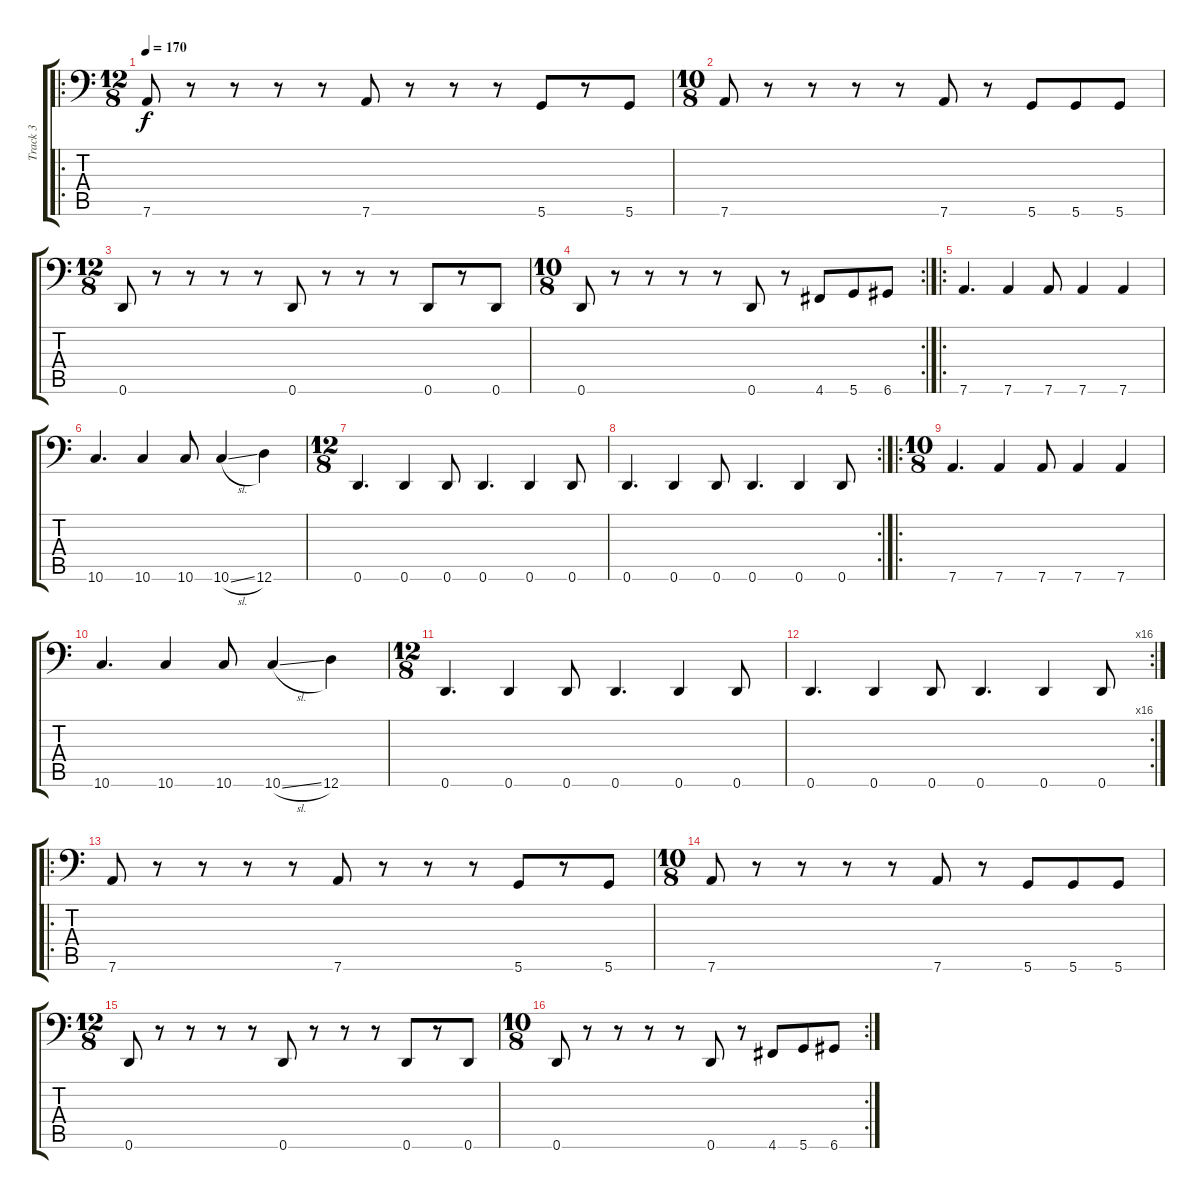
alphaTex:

\track ("Track 3" "Track 3") {instrument electricbasspick}
\staff {score tabs}
\tuning (E3 B2 G2 D2 A1 D1) {hide}
\ro
\ts (12 8)
\tempo 170
\clef f4
\ks c
7.6.8{dy f} r.8 r.8 r.8 r.8 7.6.8 r.8 r.8 r.8 5.6.8 r.8 5.6.8 |
\ts (10 8)
7.6.8 r.8 r.8 r.8 r.8 7.6.8 r.8 5.6.8 5.6.8 5.6.8 |
\ts (12 8)
0.6.8 r.8 r.8 r.8 r.8 0.6.8 r.8 r.8 r.8 0.6.8 r.8 0.6.8 |
\rc 2
\ts (10 8)
0.6.8 r.8 r.8 r.8 r.8 0.6.8 r.8 4.6.8 5.6.8 6.6.8 |
\ro
7.6.4{d} 7.6.4 7.6.8 7.6.4 7.6.4 |
10.6.4{d} 10.6.4 10.6.8 10.6{sl}.4 12.6.4 |
\ts (12 8)
0.6.4{d} 0.6.4 0.6.8 0.6.4{d} 0.6.4 0.6.8 |
\rc 2
0.6.4{d} 0.6.4 0.6.8 0.6.4{d} 0.6.4 0.6.8 |
\ro
\ts (10 8)
7.6.4{d} 7.6.4 7.6.8 7.6.4 7.6.4 |
10.6.4{d} 10.6.4 10.6.8 10.6{sl}.4 12.6.4 |
\ts (12 8)
0.6.4{d} 0.6.4 0.6.8 0.6.4{d} 0.6.4 0.6.8 |
\rc 16
0.6.4{d} 0.6.4 0.6.8 0.6.4{d} 0.6.4 0.6.8 |
\ro
7.6.8 r.8 r.8 r.8 r.8 7.6.8 r.8 r.8 r.8 5.6.8 r.8 5.6.8 |
\ts (10 8)
7.6.8 r.8 r.8 r.8 r.8 7.6.8 r.8 5.6.8 5.6.8 5.6.8 |
\ts (12 8)
0.6.8 r.8 r.8 r.8 r.8 0.6.8 r.8 r.8 r.8 0.6.8 r.8 0.6.8 |
\rc 2
\ts (10 8)
0.6.8 r.8 r.8 r.8 r.8 0.6.8 r.8 4.6.8 5.6.8 6.6.8
